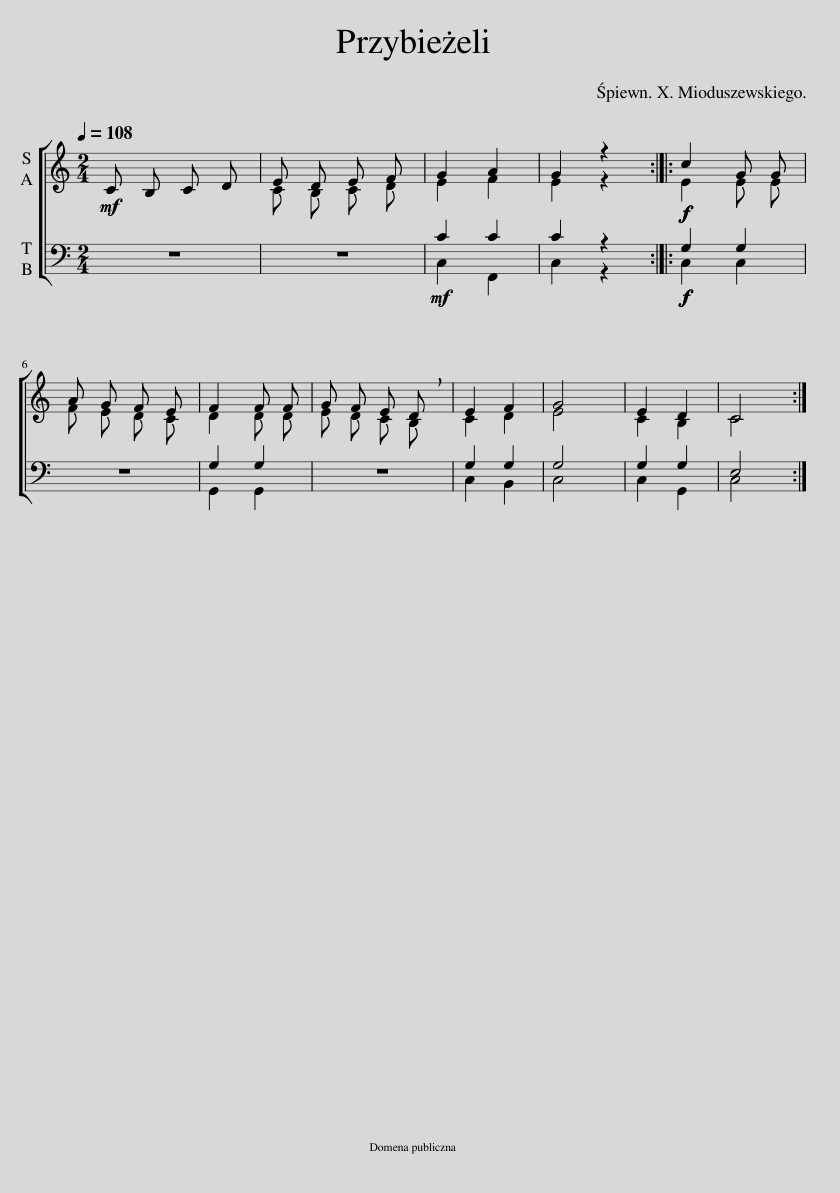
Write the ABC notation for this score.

X:1
%%score [ ( 1 2 ) ( 3 4 ) ]
L:1/8
Q:1/4=108
M:2/4
I:linebreak $
K:C
V:1 treble
V:2 treble
V:3 bass
V:4 bass
V:1
!mf! C B, C D | E D E F | G2 A2 | G2 z2 ::!f!!f! c2 G G |$ %5
 A G F E | F2 F F | G F E !breath!D | E2 F2 | G4 | %10
 E2 D2 | C4 :| %12
V:2
 x4 | C B, C D | E2 F2 | E2 z2 :: E2 E E |$ %5
 F E D C | D2 D D | E D C B, | C2 D2 | E4 | %10
 C2 B,2 | C4 :| %12
V:3
 z4 | z4 |!mf! C2 C2 | C2 z2 ::!f!!f! G,2 G,2 |$ %5
 z4 | G,2 G,2 | z4 | G,2 G,2 | G,4 | %10
 G,2 G,2 | E,4 :| %12
V:4
 x4 | x4 | C,2 F,,2 | C,2 z2 :: C,2 C,2 |$ %5
 x4 | G,,2 G,,2 | x4 | C,2 B,,2 | C,4 | %10
 C,2 G,,2 | C,4 :| %12
